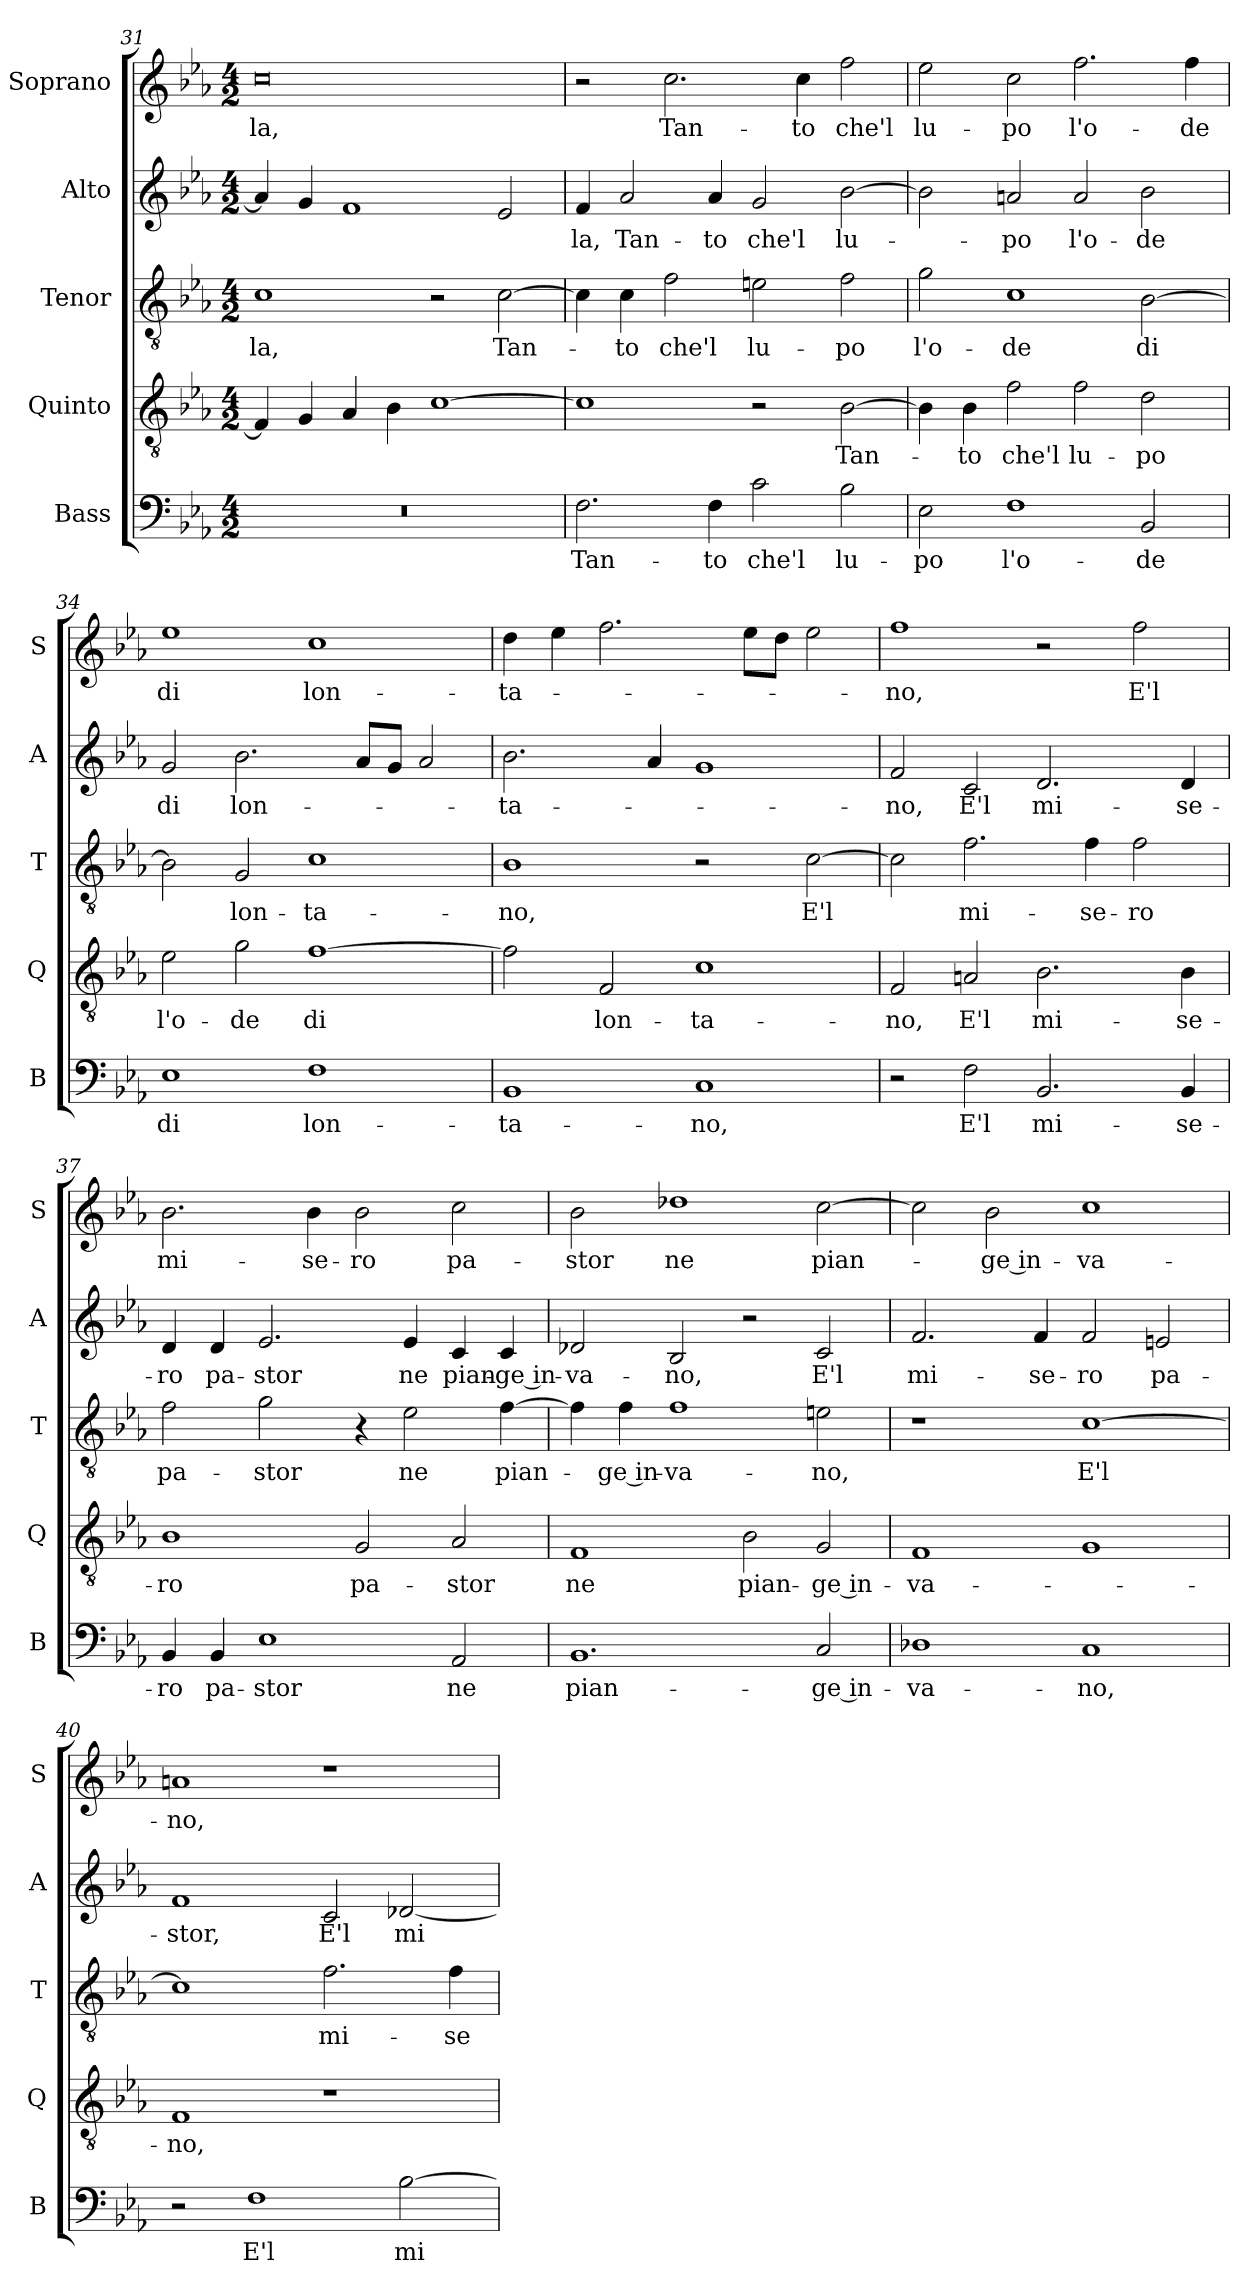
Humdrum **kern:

**kern	**text	**kern	**text	**kern	**text	**kern	**text	**kern	**text
*part5	*part5	*part4	*part4	*part3	*part3	*part2	*part2	*part1	*part1
*staff5	*staff5	*staff4	*staff4	*staff3	*staff3	*staff2	*staff2	*staff1	*staff1
*I"Bass	*	*I"Quinto	*	*I"Tenor	*	*I"Alto	*	*I"Soprano	*
*I'B	*	*I'Q	*	*I'T	*	*I'A	*	*I'S	*
!!LO:PB:g=z
*clefF4	*	*clefGv2	*	*clefGv2	*	*clefG2	*	*clefG2	*
*k[b-e-a-]	*	*k[b-e-a-]	*	*k[b-e-a-]	*	*k[b-e-a-]	*	*k[b-e-a-]	*
*E-:	*	*E-:	*	*E-:	*	*E-:	*	*E-:	*
*M4/2	*	*M4/2	*	*M4/2	*	*M4/2	*	*M4/2	*
=31	=31	=31	=31	=31	=31	=31	=31	=31	=31
!	!	!	!	!	!LO:LY:b	!	!	!	!LO:LY:b
0r	.	4F/]	.	1c	-la,	4a-/]	.	0cc	-la,
.	.	4G/	.	.	.	4g/	.	.	.
.	.	4A-/	.	.	.	1f	.	.	.
.	.	4B-\	.	.	.	.	.	.	.
.	.	[1c	.	2r	.	.	.	.	.
!	!	!	!	!	!LO:LY:b	!	!	!	!
.	.	.	.	[2c\	Tan-	2e-/	.	.	.
=32	=32	=32	=32	=32	=32	=32	=32	=32	=32
!	!LO:LY:b	!	!	!	!	!	!LO:LY:b	!	!
2.F\	Tan-	1c]	.	4c\]	.	4f/	-la,	2r	.
!	!	!	!	!	!LO:LY:b	!	!LO:LY:b	!	!
.	.	.	.	4c\	-to	2a-/	Tan-	.	.
!	!	!	!	!	!LO:LY:b	!	!	!	!LO:LY:b
.	.	.	.	2f\	che'l	.	.	2.cc\	Tan-
!	!LO:LY:b	!	!	!	!	!	!LO:LY:b	!	!
4F\	-to	.	.	.	.	4a-/	-to	.	.
!	!LO:LY:b	!	!	!	!LO:LY:b	!	!LO:LY:b	!	!
2c\	che'l	2r	.	2en\	lu-	2g/	che'l	.	.
!	!	!	!	!	!	!	!	!	!LO:LY:b
.	.	.	.	.	.	.	.	4cc\	-to
!	!LO:LY:b	!	!LO:LY:b	!	!LO:LY:b	!	!LO:LY:b	!	!LO:LY:b
2B-\	lu-	[2B-\	Tan-	2f\	-po	[2b-\	lu-	2ff\	che'l
=33	=33	=33	=33	=33	=33	=33	=33	=33	=33
!	!LO:LY:b	!	!	!	!LO:LY:b	!	!	!	!LO:LY:b
2E-\	-po	4B-\]	.	2g\	l'o-	2b-\]	.	2ee-\	lu-
!	!	!	!LO:LY:b	!	!	!	!	!	!
.	.	4B-\	-to	.	.	.	.	.	.
!	!LO:LY:b	!	!LO:LY:b	!	!LO:LY:b	!	!LO:LY:b	!	!LO:LY:b
1F	l'o-	2f\	che'l	1c	-de	2an/	-po	2cc\	-po
!	!	!	!LO:LY:b	!	!	!	!LO:LY:b	!	!LO:LY:b
.	.	2f\	lu-	.	.	2a/	l'o-	2.ff\	l'o-
!	!LO:LY:b	!	!LO:LY:b	!	!LO:LY:b	!	!LO:LY:b	!	!
2BB-/	-de	2d\	-po	[2B-\	di	2b-\	-de	.	.
!	!	!	!	!	!	!	!	!	!LO:LY:b
.	.	.	.	.	.	.	.	4ff\	-de
=34	=34	=34	=34	=34	=34	=34	=34	=34	=34
!	!LO:LY:b	!	!LO:LY:b	!	!	!	!LO:LY:b	!	!LO:LY:b
1E-	di	2e-\	l'o-	2B-\]	.	2g/	di	1ee-	di
!	!	!	!LO:LY:b	!	!LO:LY:b	!	!LO:LY:b	!	!
.	.	2g\	-de	2G/	lon-	2.b-\	lon-	.	.
!	!LO:LY:b	!	!LO:LY:b	!	!LO:LY:b	!	!	!	!LO:LY:b
1F	lon-	[1f	di	1c	-ta-	.	.	1cc	lon-
.	.	.	.	.	.	8a-/L	.	.	.
.	.	.	.	.	.	8g/J	.	.	.
.	.	.	.	.	.	2a-/	.	.	.
!!LO:LB:g=z
=35	=35	=35	=35	=35	=35	=35	=35	=35	=35
!	!LO:LY:b	!	!	!	!LO:LY:b	!	!LO:LY:b	!	!LO:LY:b
1BB-	-ta-	2f\]	.	1B-	-no,	2.b-\	-ta-	4dd\	-ta-
.	.	.	.	.	.	.	.	4ee-\	.
!	!	!	!LO:LY:b	!	!	!	!	!	!
.	.	2F/	lon-	.	.	.	.	2.ff\	.
.	.	.	.	.	.	4a-/	.	.	.
!	!LO:LY:b	!	!LO:LY:b	!	!	!	!	!	!
1C	-no,	1c	-ta-	2r	.	1g	.	.	.
.	.	.	.	.	.	.	.	8ee-\L	.
.	.	.	.	.	.	.	.	8dd\J	.
!	!	!	!	!	!LO:LY:b	!	!	!	!
.	.	.	.	[2c\	E'l	.	.	2ee-\	.
=36	=36	=36	=36	=36	=36	=36	=36	=36	=36
!	!	!	!LO:LY:b	!	!	!	!LO:LY:b	!	!LO:LY:b
2r	.	2F/	-no,	2c\]	.	2f/	-no,	1ff	-no,
!	!LO:LY:b	!	!LO:LY:b	!	!LO:LY:b	!	!LO:LY:b	!	!
2F\	E'l	2An/	E'l	2.f\	mi-	2c/	E'l	.	.
!	!LO:LY:b	!	!LO:LY:b	!	!	!	!LO:LY:b	!	!
2.BB-/	mi-	2.B-\	mi-	.	.	2.d/	mi-	2r	.
!	!	!	!	!	!LO:LY:b	!	!	!	!
.	.	.	.	4f\	-se-	.	.	.	.
!	!	!	!	!	!LO:LY:b	!	!	!	!LO:LY:b
.	.	.	.	2f\	-ro	.	.	2ff\	E'l
!	!LO:LY:b	!	!LO:LY:b	!	!	!	!LO:LY:b	!	!
4BB-/	-se-	4B-\	-se-	.	.	4d/	-se-	.	.
=37	=37	=37	=37	=37	=37	=37	=37	=37	=37
!	!LO:LY:b	!	!LO:LY:b	!	!LO:LY:b	!	!LO:LY:b	!	!LO:LY:b
4BB-/	-ro	1B-	-ro	2f\	pa-	4d/	-ro	2.b-\	mi-
!	!LO:LY:b	!	!	!	!	!	!LO:LY:b	!	!
4BB-/	pa-	.	.	.	.	4d/	pa-	.	.
!	!LO:LY:b	!	!	!	!LO:LY:b	!	!LO:LY:b	!	!
1E-	-stor	.	.	2g\	-stor	2.e-/	-stor	.	.
!	!	!	!	!	!	!	!	!	!LO:LY:b
.	.	.	.	.	.	.	.	4b-\	-se-
!	!	!	!LO:LY:b	!	!	!	!	!	!LO:LY:b
.	.	2G/	pa-	4r	.	.	.	2b-\	-ro
!	!	!	!	!	!LO:LY:b	!	!LO:LY:b	!	!
.	.	.	.	2e-\	ne	4e-/	ne	.	.
!	!LO:LY:b	!	!LO:LY:b	!	!	!	!LO:LY:b	!	!LO:LY:b
2AA-/	ne	2A-/	-stor	.	.	4c/	pian-	2cc\	pa-
!	!	!	!	!	!LO:LY:b	!	!LO:LY:b	!	!
.	.	.	.	[4f\	pian-	4c/	-ge in-	.	.
!!LO:LB:g=z
=38	=38	=38	=38	=38	=38	=38	=38	=38	=38
!	!LO:LY:b	!	!LO:LY:b	!	!	!	!LO:LY:b	!	!LO:LY:b
1.BB-	pian-	1F	ne	4f\]	.	2d-X/	-va-	2b-\	-stor
!	!	!	!	!	!LO:LY:b	!	!	!	!
.	.	.	.	4f\	-ge in-	.	.	.	.
!	!	!	!	!	!LO:LY:b	!	!LO:LY:b	!	!LO:LY:b
.	.	.	.	1f	-va-	2B-/	-no,	1dd-X	ne
!	!	!	!LO:LY:b	!	!	!	!	!	!
.	.	2B-\	pian-	.	.	2r	.	.	.
!	!LO:LY:b	!	!LO:LY:b	!	!LO:LY:b	!	!LO:LY:b	!	!LO:LY:b
2C/	-ge in-	2G/	-ge in-	2en\	-no,	2c/	E'l	[2cc\	pian-
=39	=39	=39	=39	=39	=39	=39	=39	=39	=39
!	!LO:LY:b	!	!LO:LY:b	!	!	!	!LO:LY:b	!	!
1D-X	-va-	1F	-va-	1r	.	2.f/	mi-	2cc\]	.
!	!	!	!	!	!	!	!	!	!LO:LY:b
.	.	.	.	.	.	.	.	2b-\	-ge in-
!	!	!	!	!	!	!	!LO:LY:b	!	!
.	.	.	.	.	.	4f/	-se-	.	.
!	!LO:LY:b	!	!	!	!LO:LY:b	!	!LO:LY:b	!	!LO:LY:b
1C	-no,	1G	.	[1c	E'l	2f/	-ro	1cc	-va-
!	!	!	!	!	!	!	!LO:LY:b	!	!
.	.	.	.	.	.	2en/	pa-	.	.
=40	=40	=40	=40	=40	=40	=40	=40	=40	=40
!	!	!	!LO:LY:b	!	!	!	!LO:LY:b	!	!LO:LY:b
2r	.	1F	-no,	1c]	.	1f	-stor,	1an	-no,
!	!LO:LY:b	!	!	!	!	!	!	!	!
1F	E'l	.	.	.	.	.	.	.	.
!	!	!	!	!	!LO:LY:b	!	!LO:LY:b	!	!
.	.	1r	.	2.f\	mi-	2c/	E'l	1r	.
!	!LO:LY:b	!	!	!	!	!	!LO:LY:b	!	!
[2B-\	mi-	.	.	.	.	[2d-X/	mi-	.	.
!	!	!	!	!	!LO:LY:b	!	!	!	!
.	.	.	.	4f\	-se-	.	.	.	.
=	=	=	=	=	=	=	=	=	=
*-	*-	*-	*-	*-	*-	*-	*-	*-	*-
